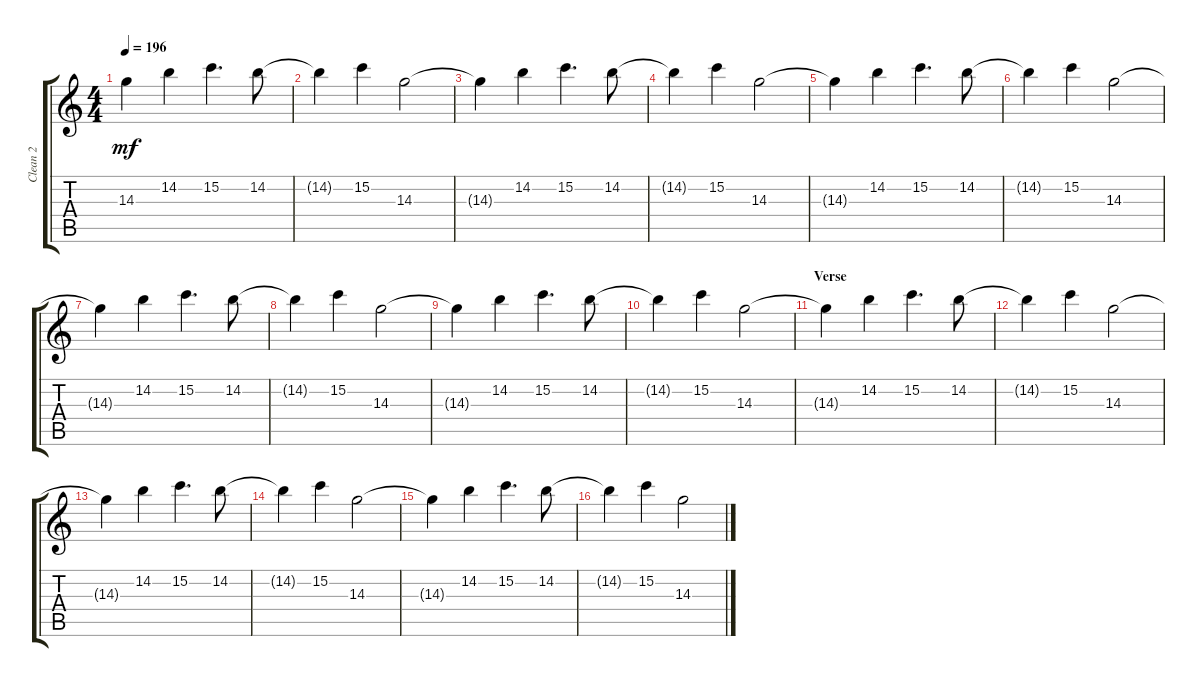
\track ("Clean 2" "Clean 2") {instrument electricguitarclean}
\staff {score tabs}
\tuning (D4 A3 F3 C3 G2 C2) {hide}
\ts (4 4)
\tempo 196
\clef g2
\ks aminor
14.3{t}.4{dy mf} 14.2.4 15.2.4{d} 14.2.8 |
14.2{t}.4 15.2.4 14.3.2 |
14.3{t}.4 14.2.4 15.2.4{d} 14.2.8 |
14.2{t}.4 15.2.4 14.3.2 |
14.3{t}.4 14.2.4 15.2.4{d} 14.2.8 |
14.2{t}.4 15.2.4 14.3.2 |
14.3{t}.4 14.2.4 15.2.4{d} 14.2.8 |
14.2{t}.4 15.2.4 14.3.2 |
14.3{t}.4 14.2.4 15.2.4{d} 14.2.8 |
14.2{t}.4 15.2.4 14.3.2 |
\section ("" "Verse")
14.3{t}.4 14.2.4 15.2.4{d} 14.2.8 |
14.2{t}.4 15.2.4 14.3.2 |
14.3{t}.4 14.2.4 15.2.4{d} 14.2.8 |
14.2{t}.4 15.2.4 14.3.2 |
14.3{t}.4 14.2.4 15.2.4{d} 14.2.8 |
14.2{t}.4 15.2.4 14.3.2
